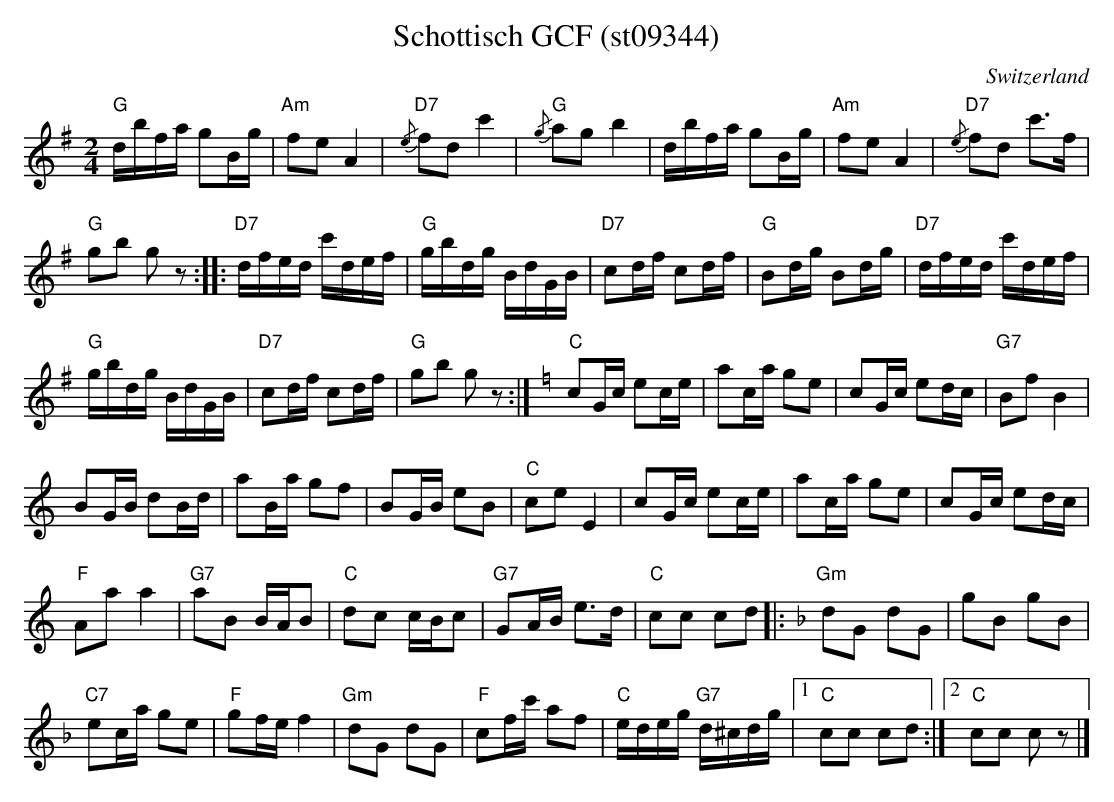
X:1
T: Schottisch GCF (st09344)
M:2/4
L:1/16
O:Switzerland
K:G major
"G"dbfa g2Bg | "Am"f2e2A4 | {/e}"D7"f2d2 c'4 | {/g}"G"a2g2 b4 | dbfa g2Bg | "Am"f2e2A4 | {/e}"D7"f2d2 c'3f |
"G"g2b2 g2z2 :: "D7"dfed c'def | "G"gbdg BdGB | "D7"c2df c2df | "G"B2dg B2dg | "D7"dfed c'def |
"G"gbdg BdGB | "D7"c2df c2df | "G"g2b2 g2z2 :| [K:C] "C"c2Gc e2ce | a2ca g2e2 | c2Gc e2dc | "G7"B2f2 B4 |
B2GB d2Bd | a2Ba g2f2 | B2GB e2B2 | "C"c2e2E4 | c2Gc e2ce | a2ca g2e2 | c2Gc e2dc |
"F"A2a2 a4 | "G7"a2B2 BAB2 | "C"d2c2 cBc2 | "G7"G2AB e3d | "C"c2c2 c2d2 |: [K:F] "Gm"d2G2 d2G2 | g2B2 g2B2 |
"C7"e2ca g2e2 | "F"g2fe f4 | "Gm"d2G2 d2G2 | "F"c2fc' a2f2 | "C"edeg "G7"d^cdg |1 "C"c2c2 c2d2 :|2 "C"c2c2 c2z2 |]
